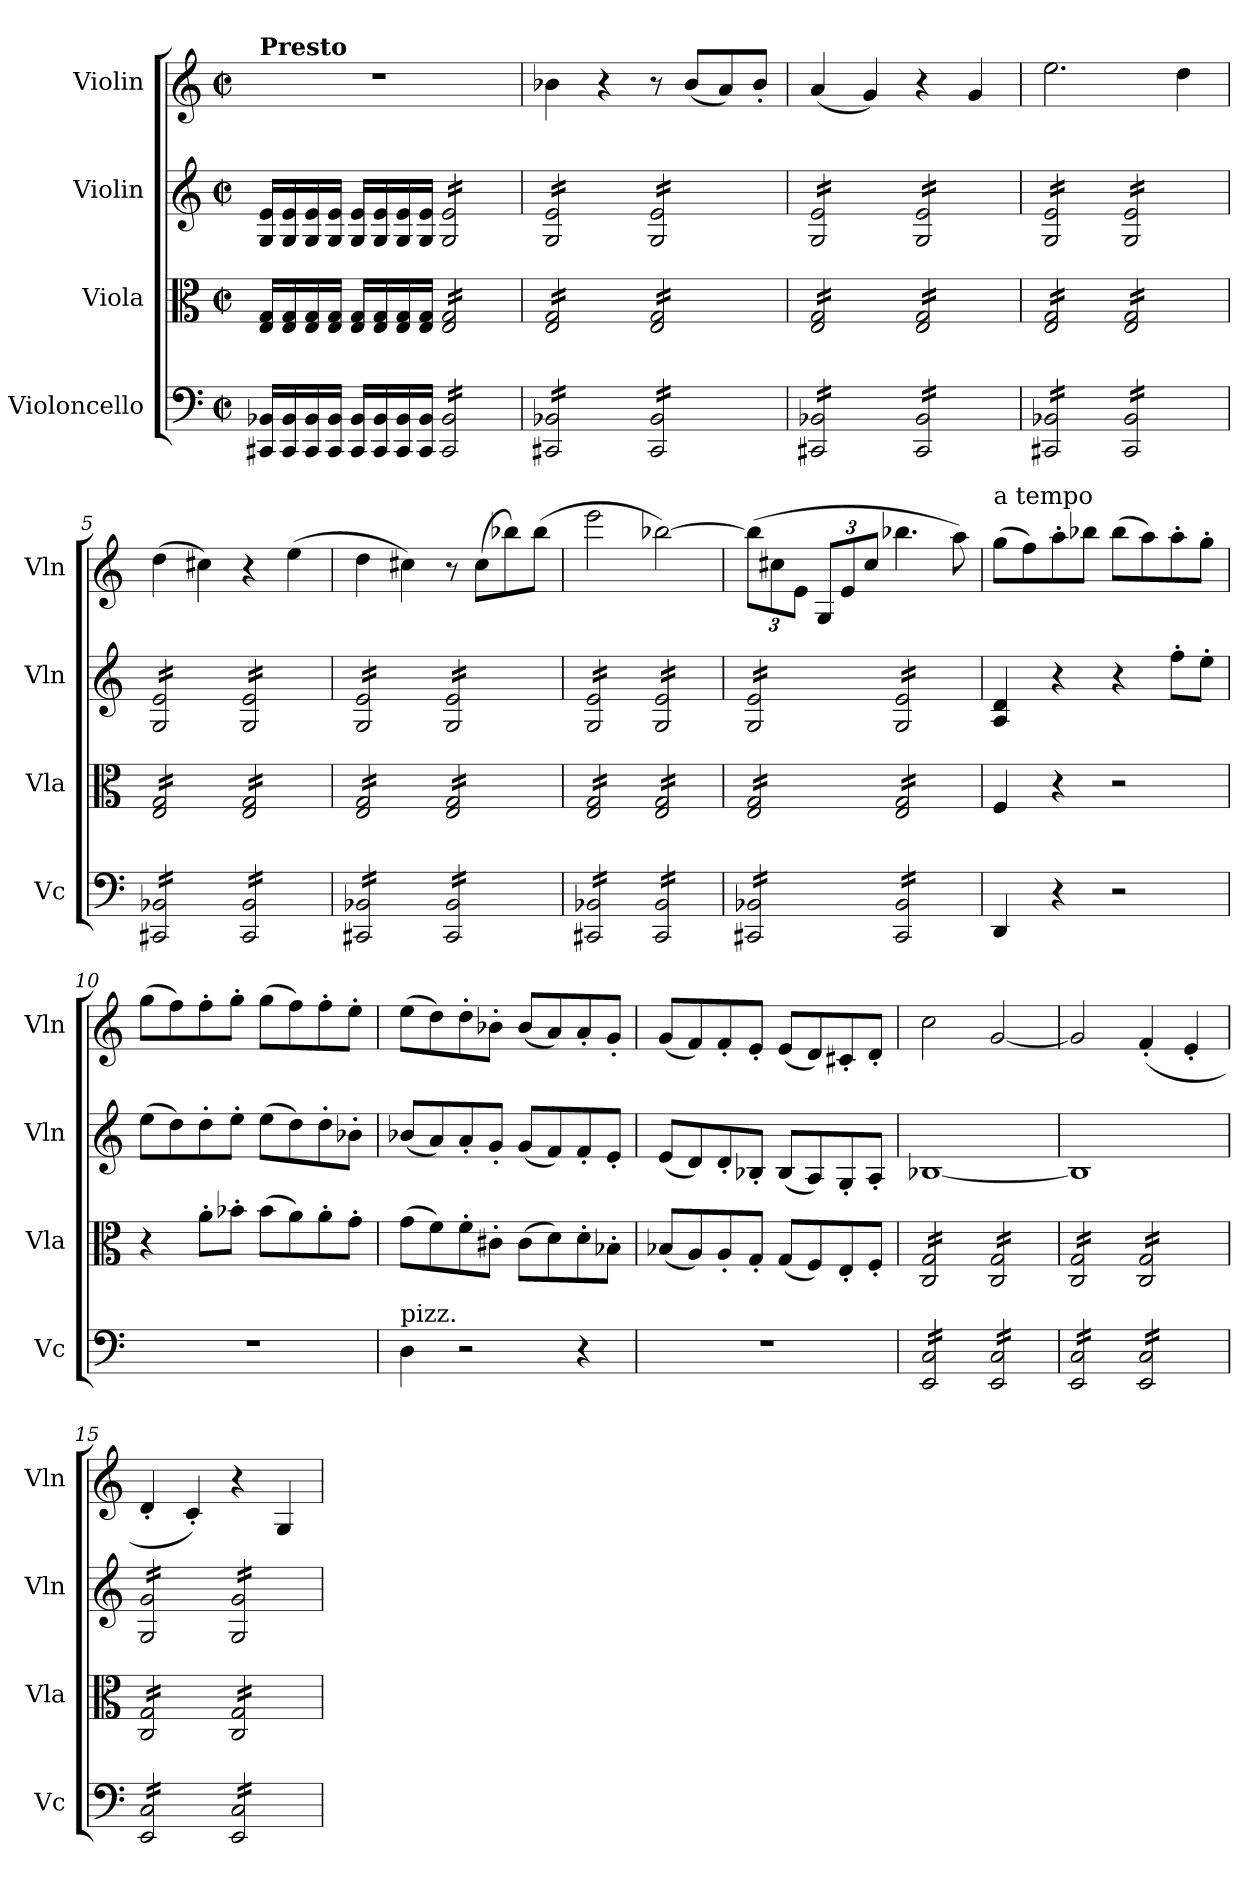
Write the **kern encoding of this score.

**kern	**kern	**kern	**kern
*part4	*part3	*part2	*part1
*staff4	*staff3	*staff2	*staff1
*I"Violoncello	*I"Viola	*I"Violin	*I"Violin
*I'Vc	*I'Vla	*I'Vln	*I'Vln
*clefF4	*clefC3	*clefG2	*clefG2
*k[]	*k[]	*k[]	*k[]
*M2/2	*M2/2	*M2/2	*M2/2
*met(c|)	*met(c|)	*met(c|)	*met(c|)
*MM160	*MM160	*MM160	*MM160
=1	=1	=1	=1
!	!	!	!LO:TX:a:B:t=Presto
16CC#X/ 16BB-X/LL	16E/ 16G/LL	16G/ 16e/LL	1r
16CC#/ 16BB-/	16E/ 16G/	16G/ 16e/	.
16CC#/ 16BB-/	16E/ 16G/	16G/ 16e/	.
16CC#/ 16BB-/JJ	16E/ 16G/JJ	16G/ 16e/JJ	.
16CC#/ 16BB-/LL	16E/ 16G/LL	16G/ 16e/LL	.
16CC#/ 16BB-/	16E/ 16G/	16G/ 16e/	.
16CC#/ 16BB-/	16E/ 16G/	16G/ 16e/	.
16CC#/ 16BB-/JJ	16E/ 16G/JJ	16G/ 16e/JJ	.
*tremolo	*	*	*
*	*tremolo	*	*
*	*	*tremolo	*
16CC#/ 16BB-/LL	16E/ 16G/LL	16G/ 16e/LL	.
16CC#/ 16BB-/	16E/ 16G/	16G/ 16e/	.
16CC#/ 16BB-/	16E/ 16G/	16G/ 16e/	.
16CC#/ 16BB-/	16E/ 16G/	16G/ 16e/	.
16CC#/ 16BB-/	16E/ 16G/	16G/ 16e/	.
16CC#/ 16BB-/	16E/ 16G/	16G/ 16e/	.
16CC#/ 16BB-/	16E/ 16G/	16G/ 16e/	.
16CC#/ 16BB-/JJ	16E/ 16G/JJ	16G/ 16e/JJ	.
=2	=2	=2	=2
16CC#X/ 16BB-X/LL	16E/ 16G/LL	16G/ 16e/LL	4b-X\
16CC#X/ 16BB-X/	16E/ 16G/	16G/ 16e/	.
16CC#X/ 16BB-X/	16E/ 16G/	16G/ 16e/	.
16CC#X/ 16BB-X/	16E/ 16G/	16G/ 16e/	.
16CC#X/ 16BB-X/	16E/ 16G/	16G/ 16e/	4r
16CC#X/ 16BB-X/	16E/ 16G/	16G/ 16e/	.
16CC#X/ 16BB-X/	16E/ 16G/	16G/ 16e/	.
16CC#X/ 16BB-X/JJ	16E/ 16G/JJ	16G/ 16e/JJ	.
16CC#/ 16BB-/LL	16E/ 16G/LL	16G/ 16e/LL	8r
16CC#/ 16BB-/	16E/ 16G/	16G/ 16e/	.
16CC#/ 16BB-/	16E/ 16G/	16G/ 16e/	(8b-/L
16CC#/ 16BB-/	16E/ 16G/	16G/ 16e/	.
16CC#/ 16BB-/	16E/ 16G/	16G/ 16e/	8a/)
16CC#/ 16BB-/	16E/ 16G/	16G/ 16e/	.
16CC#/ 16BB-/	16E/ 16G/	16G/ 16e/	8b-'/J
16CC#/ 16BB-/JJ	16E/ 16G/JJ	16G/ 16e/JJ	.
=3	=3	=3	=3
16CC#X/ 16BB-X/LL	16E/ 16G/LL	16G/ 16e/LL	(4a/
16CC#X/ 16BB-X/	16E/ 16G/	16G/ 16e/	.
16CC#X/ 16BB-X/	16E/ 16G/	16G/ 16e/	.
16CC#X/ 16BB-X/	16E/ 16G/	16G/ 16e/	.
16CC#X/ 16BB-X/	16E/ 16G/	16G/ 16e/	4g/)
16CC#X/ 16BB-X/	16E/ 16G/	16G/ 16e/	.
16CC#X/ 16BB-X/	16E/ 16G/	16G/ 16e/	.
16CC#X/ 16BB-X/JJ	16E/ 16G/JJ	16G/ 16e/JJ	.
16CC#/ 16BB-/LL	16E/ 16G/LL	16G/ 16e/LL	4r
16CC#/ 16BB-/	16E/ 16G/	16G/ 16e/	.
16CC#/ 16BB-/	16E/ 16G/	16G/ 16e/	.
16CC#/ 16BB-/	16E/ 16G/	16G/ 16e/	.
16CC#/ 16BB-/	16E/ 16G/	16G/ 16e/	4g/
16CC#/ 16BB-/	16E/ 16G/	16G/ 16e/	.
16CC#/ 16BB-/	16E/ 16G/	16G/ 16e/	.
16CC#/ 16BB-/JJ	16E/ 16G/JJ	16G/ 16e/JJ	.
=4	=4	=4	=4
16CC#X/ 16BB-X/LL	16E/ 16G/LL	16G/ 16e/LL	2.ee\
16CC#X/ 16BB-X/	16E/ 16G/	16G/ 16e/	.
16CC#X/ 16BB-X/	16E/ 16G/	16G/ 16e/	.
16CC#X/ 16BB-X/	16E/ 16G/	16G/ 16e/	.
16CC#X/ 16BB-X/	16E/ 16G/	16G/ 16e/	.
16CC#X/ 16BB-X/	16E/ 16G/	16G/ 16e/	.
16CC#X/ 16BB-X/	16E/ 16G/	16G/ 16e/	.
16CC#X/ 16BB-X/JJ	16E/ 16G/JJ	16G/ 16e/JJ	.
16CC#/ 16BB-/LL	16E/ 16G/LL	16G/ 16e/LL	.
16CC#/ 16BB-/	16E/ 16G/	16G/ 16e/	.
16CC#/ 16BB-/	16E/ 16G/	16G/ 16e/	.
16CC#/ 16BB-/	16E/ 16G/	16G/ 16e/	.
16CC#/ 16BB-/	16E/ 16G/	16G/ 16e/	4dd\
16CC#/ 16BB-/	16E/ 16G/	16G/ 16e/	.
16CC#/ 16BB-/	16E/ 16G/	16G/ 16e/	.
16CC#/ 16BB-/JJ	16E/ 16G/JJ	16G/ 16e/JJ	.
=5	=5	=5	=5
16CC#X/ 16BB-X/LL	16E/ 16G/LL	16G/ 16e/LL	(4dd\
16CC#X/ 16BB-X/	16E/ 16G/	16G/ 16e/	.
16CC#X/ 16BB-X/	16E/ 16G/	16G/ 16e/	.
16CC#X/ 16BB-X/	16E/ 16G/	16G/ 16e/	.
16CC#X/ 16BB-X/	16E/ 16G/	16G/ 16e/	4cc#X\)
16CC#X/ 16BB-X/	16E/ 16G/	16G/ 16e/	.
16CC#X/ 16BB-X/	16E/ 16G/	16G/ 16e/	.
16CC#X/ 16BB-X/JJ	16E/ 16G/JJ	16G/ 16e/JJ	.
16CC#/ 16BB-/LL	16E/ 16G/LL	16G/ 16e/LL	4r
16CC#/ 16BB-/	16E/ 16G/	16G/ 16e/	.
16CC#/ 16BB-/	16E/ 16G/	16G/ 16e/	.
16CC#/ 16BB-/	16E/ 16G/	16G/ 16e/	.
16CC#/ 16BB-/	16E/ 16G/	16G/ 16e/	(4ee\
16CC#/ 16BB-/	16E/ 16G/	16G/ 16e/	.
16CC#/ 16BB-/	16E/ 16G/	16G/ 16e/	.
16CC#/ 16BB-/JJ	16E/ 16G/JJ	16G/ 16e/JJ	.
=6	=6	=6	=6
16CC#X/ 16BB-X/LL	16E/ 16G/LL	16G/ 16e/LL	4dd\
16CC#X/ 16BB-X/	16E/ 16G/	16G/ 16e/	.
16CC#X/ 16BB-X/	16E/ 16G/	16G/ 16e/	.
16CC#X/ 16BB-X/	16E/ 16G/	16G/ 16e/	.
16CC#X/ 16BB-X/	16E/ 16G/	16G/ 16e/	4cc#X\)
16CC#X/ 16BB-X/	16E/ 16G/	16G/ 16e/	.
16CC#X/ 16BB-X/	16E/ 16G/	16G/ 16e/	.
16CC#X/ 16BB-X/JJ	16E/ 16G/JJ	16G/ 16e/JJ	.
16CC#/ 16BB-/LL	16E/ 16G/LL	16G/ 16e/LL	8r
16CC#/ 16BB-/	16E/ 16G/	16G/ 16e/	.
16CC#/ 16BB-/	16E/ 16G/	16G/ 16e/	(8cc#\L
16CC#/ 16BB-/	16E/ 16G/	16G/ 16e/	.
16CC#/ 16BB-/	16E/ 16G/	16G/ 16e/	8bb-X\)
16CC#/ 16BB-/	16E/ 16G/	16G/ 16e/	.
16CC#/ 16BB-/	16E/ 16G/	16G/ 16e/	(8bb-\J
16CC#/ 16BB-/JJ	16E/ 16G/JJ	16G/ 16e/JJ	.
=7	=7	=7	=7
16CC#X/ 16BB-X/LL	16E/ 16G/LL	16G/ 16e/LL	2eee\
16CC#X/ 16BB-X/	16E/ 16G/	16G/ 16e/	.
16CC#X/ 16BB-X/	16E/ 16G/	16G/ 16e/	.
16CC#X/ 16BB-X/	16E/ 16G/	16G/ 16e/	.
16CC#X/ 16BB-X/	16E/ 16G/	16G/ 16e/	.
16CC#X/ 16BB-X/	16E/ 16G/	16G/ 16e/	.
16CC#X/ 16BB-X/	16E/ 16G/	16G/ 16e/	.
16CC#X/ 16BB-X/JJ	16E/ 16G/JJ	16G/ 16e/JJ	.
16CC#/ 16BB-/LL	16E/ 16G/LL	16G/ 16e/LL	[2bb-X\)
16CC#/ 16BB-/	16E/ 16G/	16G/ 16e/	.
16CC#/ 16BB-/	16E/ 16G/	16G/ 16e/	.
16CC#/ 16BB-/	16E/ 16G/	16G/ 16e/	.
16CC#/ 16BB-/	16E/ 16G/	16G/ 16e/	.
16CC#/ 16BB-/	16E/ 16G/	16G/ 16e/	.
16CC#/ 16BB-/	16E/ 16G/	16G/ 16e/	.
16CC#/ 16BB-/JJ	16E/ 16G/JJ	16G/ 16e/JJ	.
=8	=8	=8	=8
*	*	*	*Xbrackettup
16CC#X/ 16BB-X/LL	16E/ 16G/LL	16G/ 16e/LL	(12bb-\L]
16CC#X/ 16BB-X/	16E/ 16G/	16G/ 16e/	.
.	.	.	12cc#X\
16CC#X/ 16BB-X/	16E/ 16G/	16G/ 16e/	.
.	.	.	12e\J
16CC#X/ 16BB-X/	16E/ 16G/	16G/ 16e/	.
16CC#X/ 16BB-X/	16E/ 16G/	16G/ 16e/	12G/L
16CC#X/ 16BB-X/	16E/ 16G/	16G/ 16e/	.
.	.	.	12e/
16CC#X/ 16BB-X/	16E/ 16G/	16G/ 16e/	.
.	.	.	12cc#/J
16CC#X/ 16BB-X/JJ	16E/ 16G/JJ	16G/ 16e/JJ	.
16CC#/ 16BB-/LL	16E/ 16G/LL	16G/ 16e/LL	4.bb-X\
16CC#/ 16BB-/	16E/ 16G/	16G/ 16e/	.
16CC#/ 16BB-/	16E/ 16G/	16G/ 16e/	.
16CC#/ 16BB-/	16E/ 16G/	16G/ 16e/	.
16CC#/ 16BB-/	16E/ 16G/	16G/ 16e/	.
16CC#/ 16BB-/	16E/ 16G/	16G/ 16e/	.
16CC#/ 16BB-/	16E/ 16G/	16G/ 16e/	8aa\)
16CC#/ 16BB-/JJ	16E/ 16G/JJ	16G/ 16e/JJ	.
*	*	*Xtremolo	*
*	*Xtremolo	*	*
*Xtremolo	*	*	*
=9	=9	=9	=9
!	!	!	!LO:TX:a:t=a tempo
4DD/	4F/	4A/ 4d/	(8gg\L
.	.	.	8ff\)
4r	4r	4r	8aa'\
.	.	.	8bb-X\J
2r	2r	4r	(8bb-\L
.	.	.	8aa\)
.	.	8ff'\L	8aa'\
.	.	8ee'\J	8gg'\J
=10	=10	=10	=10
1r	4r	(8ee\L	(8gg\L
.	.	8dd\)	8ff\)
.	8a'\L	8dd'\	8ff'\
.	8b-X'\J	8ee'\J	8gg'\J
.	(8b-\L	(8ee\L	(8gg\L
.	8a\)	8dd\)	8ff\)
.	8a'\	8dd'\	8ff'\
.	8g'\J	8b-X'\J	8ee'\J
=11	=11	=11	=11
!LO:TX:a:t=pizz.	!	!	!
4D\	(8g\L	(8b-X/L	(8ee\L
.	8f\)	8a/)	8dd\)
2r	8f'\	8a'/	8dd'\
.	8c#X'\J	8g'/J	8b-X'\J
.	(8c#\L	(8g/L	(8b-/L
.	8d\)	8f/)	8a/)
4r	8d'\	8f'/	8a'/
.	8B-X'\J	8e'/J	8g'/J
=12	=12	=12	=12
1r	(8B-X/L	(8e/L	(8g/L
.	8A/)	8d/)	8f/)
.	8A'/	8d'/	8f'/
.	8G'/J	8B-X'/J	8e'/J
.	(8G/L	(8B-/L	(8e/L
.	8F/)	8A/)	8d/)
.	8E'/	8G'/	8c#X'/
.	8F'/J	8A'/J	8d'/J
=13	=13	=13	=13
!LO:TX:a:t=arco	!	!	!
*tremolo	*	*	*
*	*tremolo	*	*
16EE/ 16C/LL	16C/ 16G/LL	[1B-X	2cc\
16EE/ 16C/	16C/ 16G/	.	.
16EE/ 16C/	16C/ 16G/	.	.
16EE/ 16C/	16C/ 16G/	.	.
16EE/ 16C/	16C/ 16G/	.	.
16EE/ 16C/	16C/ 16G/	.	.
16EE/ 16C/	16C/ 16G/	.	.
16EE/ 16C/JJ	16C/ 16G/JJ	.	.
16EE/ 16C/LL	16C/ 16G/LL	.	[2g/
16EE/ 16C/	16C/ 16G/	.	.
16EE/ 16C/	16C/ 16G/	.	.
16EE/ 16C/	16C/ 16G/	.	.
16EE/ 16C/	16C/ 16G/	.	.
16EE/ 16C/	16C/ 16G/	.	.
16EE/ 16C/	16C/ 16G/	.	.
16EE/ 16C/JJ	16C/ 16G/JJ	.	.
=14	=14	=14	=14
16EE/ 16C/LL	16C/ 16G/LL	1B-]	2g/]
16EE/ 16C/	16C/ 16G/	.	.
16EE/ 16C/	16C/ 16G/	.	.
16EE/ 16C/	16C/ 16G/	.	.
16EE/ 16C/	16C/ 16G/	.	.
16EE/ 16C/	16C/ 16G/	.	.
16EE/ 16C/	16C/ 16G/	.	.
16EE/ 16C/JJ	16C/ 16G/JJ	.	.
16EE/ 16C/LL	16C/ 16G/LL	.	(4f'/
16EE/ 16C/	16C/ 16G/	.	.
16EE/ 16C/	16C/ 16G/	.	.
16EE/ 16C/	16C/ 16G/	.	.
16EE/ 16C/	16C/ 16G/	.	4e'/
16EE/ 16C/	16C/ 16G/	.	.
16EE/ 16C/	16C/ 16G/	.	.
16EE/ 16C/JJ	16C/ 16G/JJ	.	.
=15	=15	=15	=15
*	*	*tremolo	*
16EE/ 16C/LL	16C/ 16G/LL	16G/ 16g/LL	4d'/
16EE/ 16C/	16C/ 16G/	16G/ 16g/	.
16EE/ 16C/	16C/ 16G/	16G/ 16g/	.
16EE/ 16C/	16C/ 16G/	16G/ 16g/	.
16EE/ 16C/	16C/ 16G/	16G/ 16g/	4c'/)
16EE/ 16C/	16C/ 16G/	16G/ 16g/	.
16EE/ 16C/	16C/ 16G/	16G/ 16g/	.
16EE/ 16C/JJ	16C/ 16G/JJ	16G/ 16g/JJ	.
16EE/ 16C/LL	16C/ 16G/LL	16G/ 16g/LL	4r
16EE/ 16C/	16C/ 16G/	16G/ 16g/	.
16EE/ 16C/	16C/ 16G/	16G/ 16g/	.
16EE/ 16C/	16C/ 16G/	16G/ 16g/	.
16EE/ 16C/	16C/ 16G/	16G/ 16g/	4G/
16EE/ 16C/	16C/ 16G/	16G/ 16g/	.
16EE/ 16C/	16C/ 16G/	16G/ 16g/	.
16EE/ 16C/JJ	16C/ 16G/JJ	16G/ 16g/JJ	.
*	*	*Xtremolo	*
*	*Xtremolo	*	*
*Xtremolo	*	*	*
=	=	=	=
*-	*-	*-	*-
